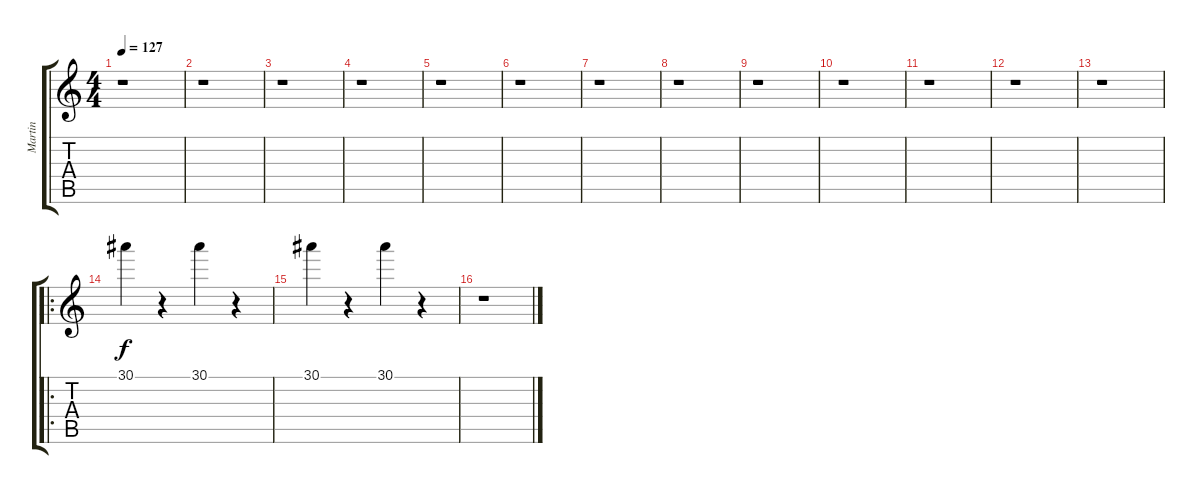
\track ("Martin" "Martin") {instrument stringensemble1}
\staff {score tabs}
\tuning (E4 B3 G3 D3 A2 E2) {hide}
\ts (4 4)
\tempo 127
\clef g2
\ks c
r.1{dy f} |
r.1 |
r.1 |
r.1 |
r.1 |
r.1 |
r.1 |
r.1 |
r.1 |
r.1 |
r.1 |
r.1 |
r.1 |
\ro
30.1.4{instrument stringensemble1} r.4 30.1.4 r.4 |
30.1.4 r.4 30.1.4 r.4 |
r.1
